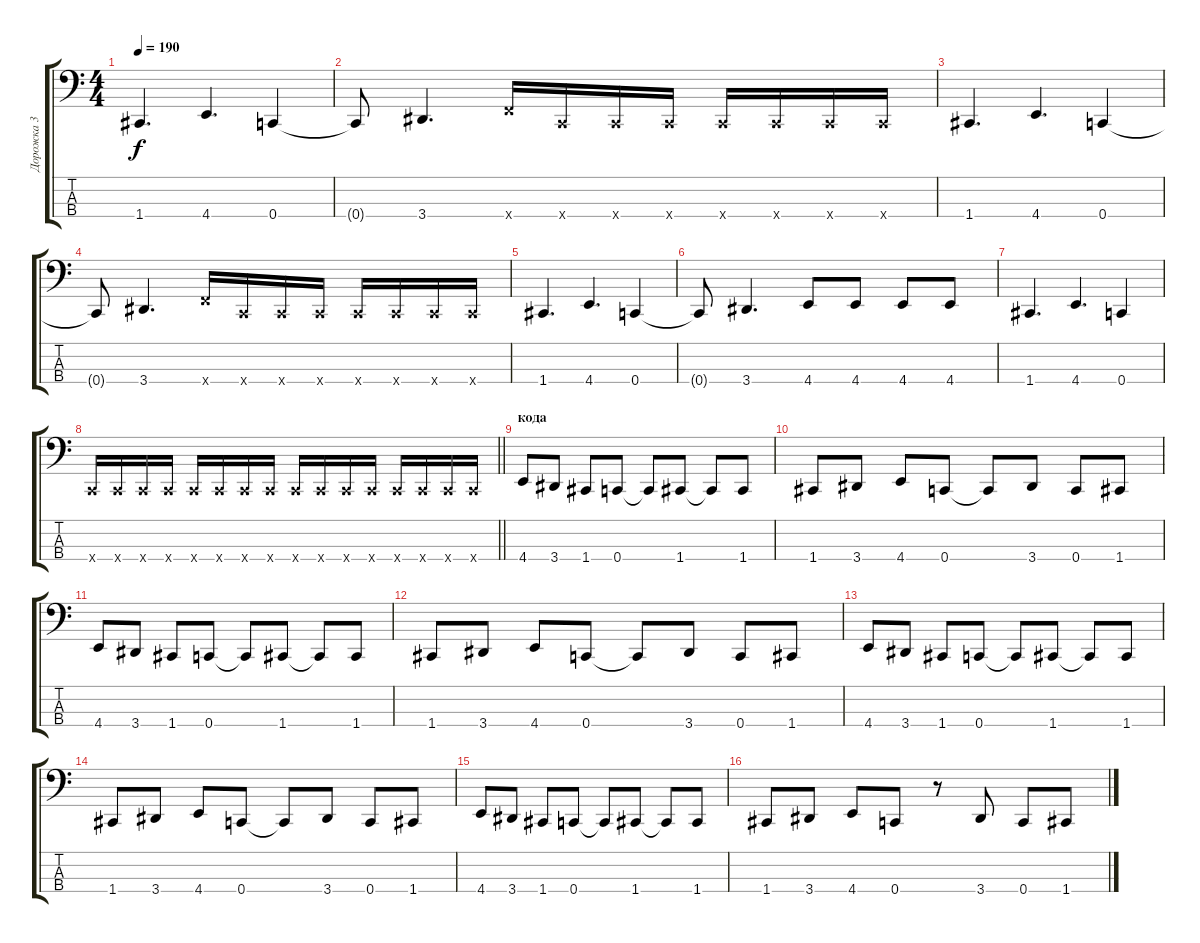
\track ("Дорожка 3" "Дорожка 3") {instrument slapbass1}
\staff {score tabs}
\tuning (F2 C2 G1 C1) {hide}
\ts (4 4)
\tempo 190
\clef f4
\ks c
1.4.4{d dy f} 4.4.4{d} 0.4.4 |
0.4{t}.8 3.4.4{d} 5.4{x}.16 0.4{x}.16 0.4{x}.16 0.4{x}.16 0.4{x}.16 0.4{x}.16 0.4{x}.16 0.4{x}.16 |
1.4.4{d} 4.4.4{d} 0.4.4 |
0.4{t}.8 3.4.4{d} 5.4{x}.16 0.4{x}.16 0.4{x}.16 0.4{x}.16 0.4{x}.16 0.4{x}.16 0.4{x}.16 0.4{x}.16 |
1.4.4{d} 4.4.4{d} 0.4.4 |
0.4{t}.8 3.4.4{d} 4.4.8 4.4.8 4.4.8 4.4.8 |
1.4.4{d} 4.4.4{d} 0.4.4 |
\barLineRight lightlight
0.4{x}.16 0.4{x}.16 0.4{x}.16 0.4{x}.16 0.4{x}.16 0.4{x}.16 0.4{x}.16 0.4{x}.16 0.4{x}.16 0.4{x}.16 0.4{x}.16 0.4{x}.16 0.4{x}.16 0.4{x}.16 0.4{x}.16 0.4{x}.16 |
\section ("" "кода")
4.4.8 3.4.8 1.4.8 0.4.8 0.4{t}.8 1.4.8 1.4{t}.8 1.4.8 |
1.4.8 3.4.8 4.4.8 0.4.8 0.4{t}.8 3.4.8 0.4.8 1.4.8 |
4.4.8 3.4.8 1.4.8 0.4.8 0.4{t}.8 1.4.8 1.4{t}.8 1.4.8 |
1.4.8 3.4.8 4.4.8 0.4.8 0.4{t}.8 3.4.8 0.4.8 1.4.8 |
4.4.8 3.4.8 1.4.8 0.4.8 0.4{t}.8 1.4.8 1.4{t}.8 1.4.8 |
1.4.8 3.4.8 4.4.8 0.4.8 0.4{t}.8 3.4.8 0.4.8 1.4.8 |
4.4.8 3.4.8 1.4.8 0.4.8 0.4{t}.8 1.4.8 1.4{t}.8 1.4.8 |
1.4.8 3.4.8 4.4.8 0.4.8 r.8 3.4.8 0.4.8 1.4.8
